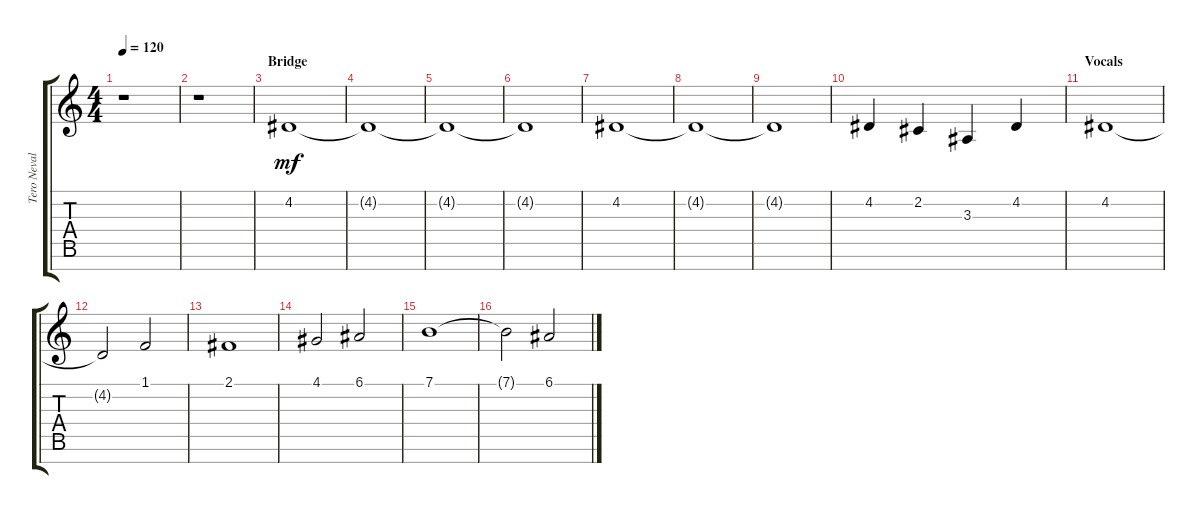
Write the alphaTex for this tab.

\track ("Tero Nevala (oboe)" "Tero Neval") {instrument oboe}
\staff {score tabs}
\tuning (E4 B3 G3 D3 A2 E2 B1) {hide}
\ts (4 4)
\tempo 120
\clef g2
\ks c
r.1{dy mf} |
r.1 |
\section ("" "Bridge")
4.2.1 |
4.2{t}.1 |
4.2{t}.1 |
4.2{t}.1 |
4.2.1 |
4.2{t}.1 |
4.2{t}.1 |
4.2.4 2.2.4 3.3.4 4.2.4 |
\section ("" "Vocals")
4.2.1 |
4.2{t}.2 1.1.2 |
2.1.1 |
4.1.2 6.1.2 |
7.1.1 |
7.1{t}.2 6.1.2
